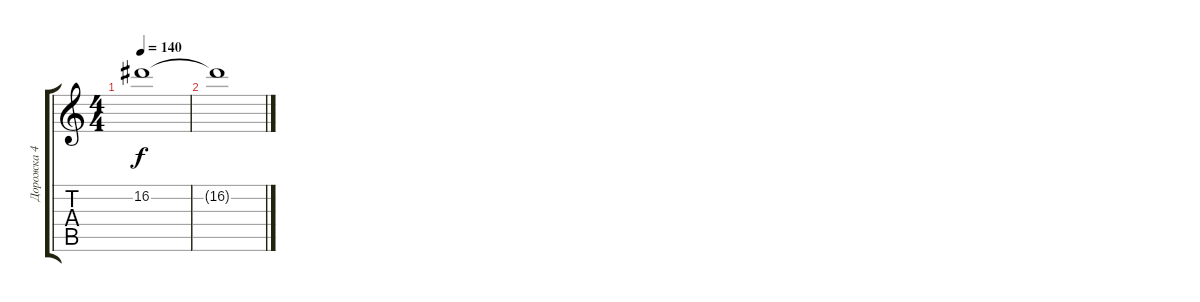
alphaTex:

\track ("Дорожка 4" "Дорожка 4") {instrument overdrivenguitar}
\staff {score tabs}
\tuning (E4 B3 G3 D3 A2 E2) {hide}
\ts (4 4)
\tempo 140
\clef g2
\ks c
16.2.1{dy f} |
16.2{t}.1
